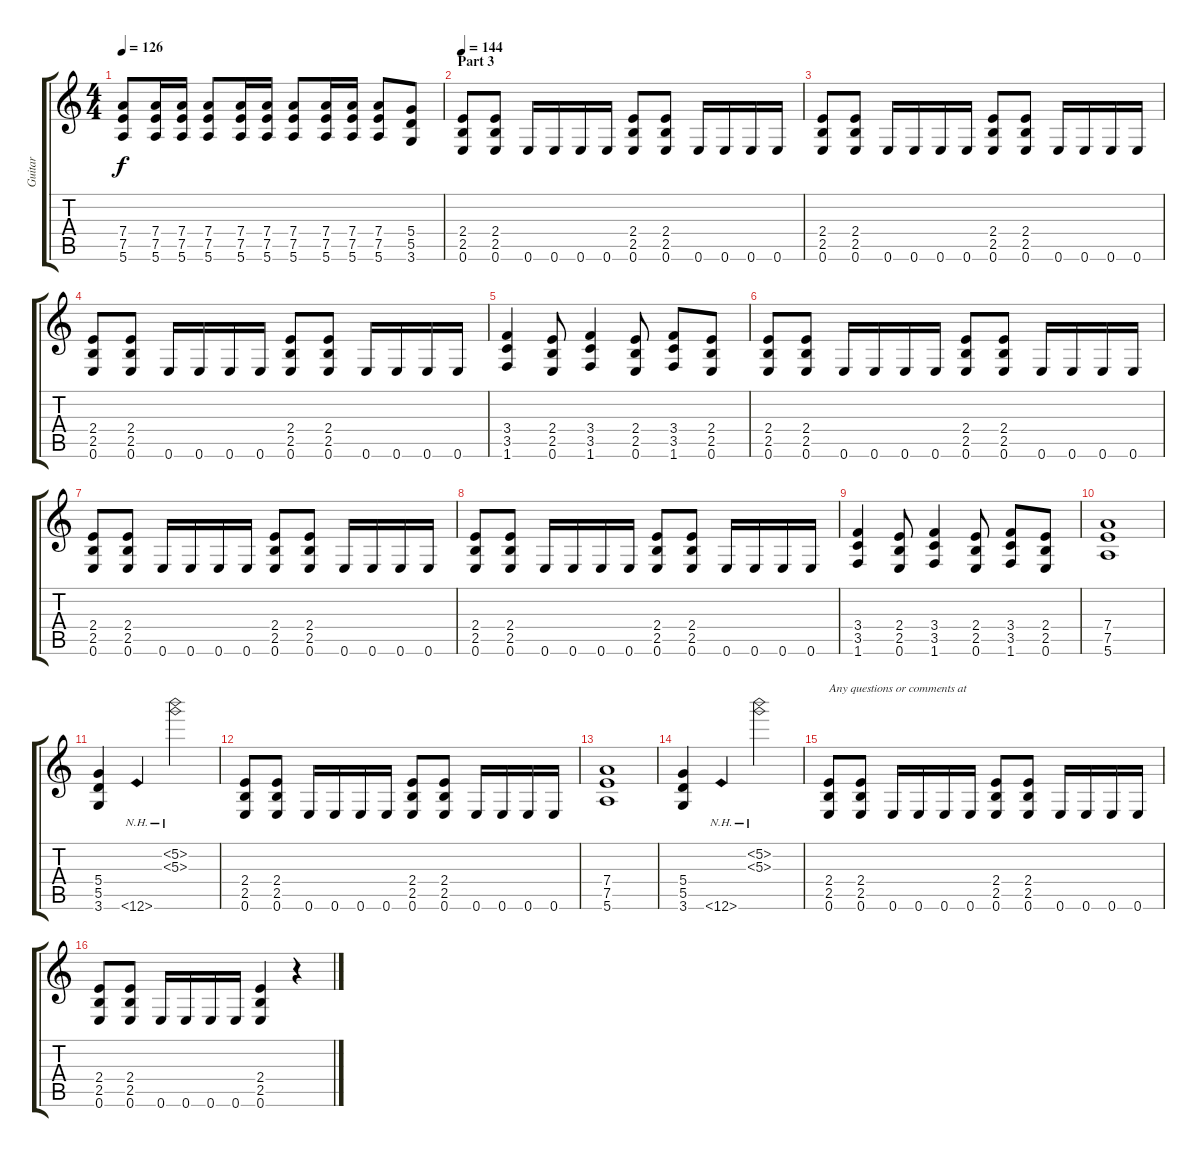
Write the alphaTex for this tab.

\track ("Guitar " "Guitar ") {instrument distortionguitar}
\staff {score tabs}
\tuning (E4 B3 G3 D3 A2 E2) {hide}
\ts (4 4)
\tempo 126
\clef g2
\ks c
(7.4 7.5 5.6).8{dy f} (7.4 7.5 5.6).16 (7.4 7.5 5.6).16 (7.4 7.5 5.6).8 (7.4 7.5 5.6).16 (7.4 7.5 5.6).16 (7.4 7.5 5.6).8 (7.4 7.5 5.6).16 (7.4 7.5 5.6).16 (7.4 7.5 5.6).8 (5.4 5.5 3.6).8 |
\section ("" "Part 3")
\tempo 144
(2.4 2.5 0.6).8 (2.4 2.5 0.6).8 0.6.16 0.6.16 0.6.16 0.6.16 (2.4 2.5 0.6).8 (2.4 2.5 0.6).8 0.6.16 0.6.16 0.6.16 0.6.16 |
(2.4 2.5 0.6).8 (2.4 2.5 0.6).8 0.6.16 0.6.16 0.6.16 0.6.16 (2.4 2.5 0.6).8 (2.4 2.5 0.6).8 0.6.16 0.6.16 0.6.16 0.6.16 |
(2.4 2.5 0.6).8 (2.4 2.5 0.6).8 0.6.16 0.6.16 0.6.16 0.6.16 (2.4 2.5 0.6).8 (2.4 2.5 0.6).8 0.6.16 0.6.16 0.6.16 0.6.16 |
(3.4 3.5 1.6).4 (2.4 2.5 0.6).8 (3.4 3.5 1.6).4 (2.4 2.5 0.6).8 (3.4 3.5 1.6).8 (2.4 2.5 0.6).8 |
(2.4 2.5 0.6).8 (2.4 2.5 0.6).8 0.6.16 0.6.16 0.6.16 0.6.16 (2.4 2.5 0.6).8 (2.4 2.5 0.6).8 0.6.16 0.6.16 0.6.16 0.6.16 |
(2.4 2.5 0.6).8 (2.4 2.5 0.6).8 0.6.16 0.6.16 0.6.16 0.6.16 (2.4 2.5 0.6).8 (2.4 2.5 0.6).8 0.6.16 0.6.16 0.6.16 0.6.16 |
(2.4 2.5 0.6).8 (2.4 2.5 0.6).8 0.6.16 0.6.16 0.6.16 0.6.16 (2.4 2.5 0.6).8 (2.4 2.5 0.6).8 0.6.16 0.6.16 0.6.16 0.6.16 |
(3.4 3.5 1.6).4 (2.4 2.5 0.6).8 (3.4 3.5 1.6).4 (2.4 2.5 0.6).8 (3.4 3.5 1.6).8 (2.4 2.5 0.6).8 |
(7.4 7.5 5.6).1 |
(5.4 5.5 3.6).4 0.6{nh}.4 (5.2{nh} 5.3{nh}).2 |
(2.4 2.5 0.6).8 (2.4 2.5 0.6).8 0.6.16 0.6.16 0.6.16 0.6.16 (2.4 2.5 0.6).8 (2.4 2.5 0.6).8 0.6.16 0.6.16 0.6.16 0.6.16 |
(7.4 7.5 5.6).1 |
(5.4 5.5 3.6).4 0.6{nh}.4 (5.2{nh} 5.3{nh}).2 |
(2.4 2.5 0.6).8{txt "Any questions or comments at"} (2.4 2.5 0.6).8 0.6.16 0.6.16 0.6.16 0.6.16 (2.4 2.5 0.6).8 (2.4 2.5 0.6).8 0.6.16 0.6.16 0.6.16 0.6.16 |
(2.4 2.5 0.6).8 (2.4 2.5 0.6).8 0.6.16 0.6.16 0.6.16 0.6.16 (2.4 2.5 0.6).4 r.4
